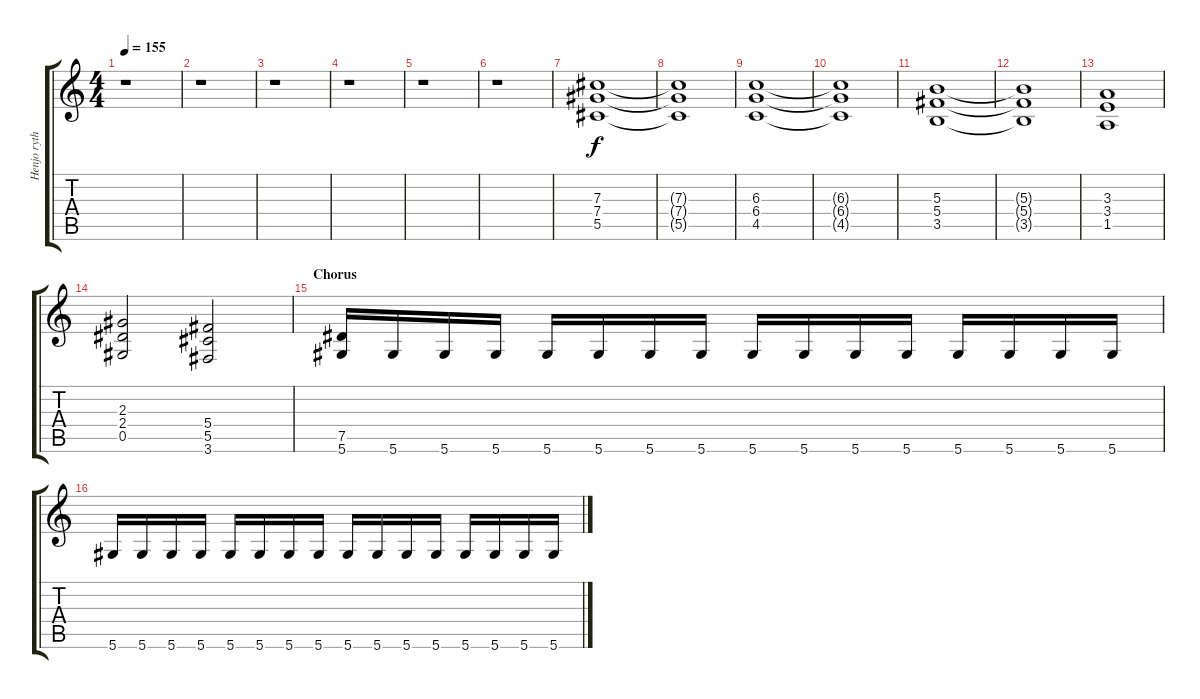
\track ("Henjo rythm" "Henjo ryth") {instrument distortionguitar}
\staff {score tabs}
\tuning (Eb4 Bb3 Gb3 Db3 Ab2 Eb2) {hide}
\ts (4 4)
\tempo 155
\clef g2
\ks c
r.1{dy f} |
r.1 |
r.1 |
r.1 |
r.1 |
r.1 |
(7.3 7.4 5.5).1 |
(7.3{t} 7.4{t} 5.5{t}).1 |
(6.3 6.4 4.5).1 |
(6.3{t} 6.4{t} 4.5{t}).1 |
(5.3 5.4 3.5).1 |
(5.3{t} 5.4{t} 3.5{t}).1 |
(3.3 3.4 1.5).1 |
(2.3 2.4 0.5).2 (5.4 5.5 3.6).2 |
\section ("" "Chorus")
(7.5 5.6).16 5.6.16 5.6.16 5.6.16 5.6.16 5.6.16 5.6.16 5.6.16 5.6.16 5.6.16 5.6.16 5.6.16 5.6.16 5.6.16 5.6.16 5.6.16 |
5.6.16 5.6.16 5.6.16 5.6.16 5.6.16 5.6.16 5.6.16 5.6.16 5.6.16 5.6.16 5.6.16 5.6.16 5.6.16 5.6.16 5.6.16 5.6.16
